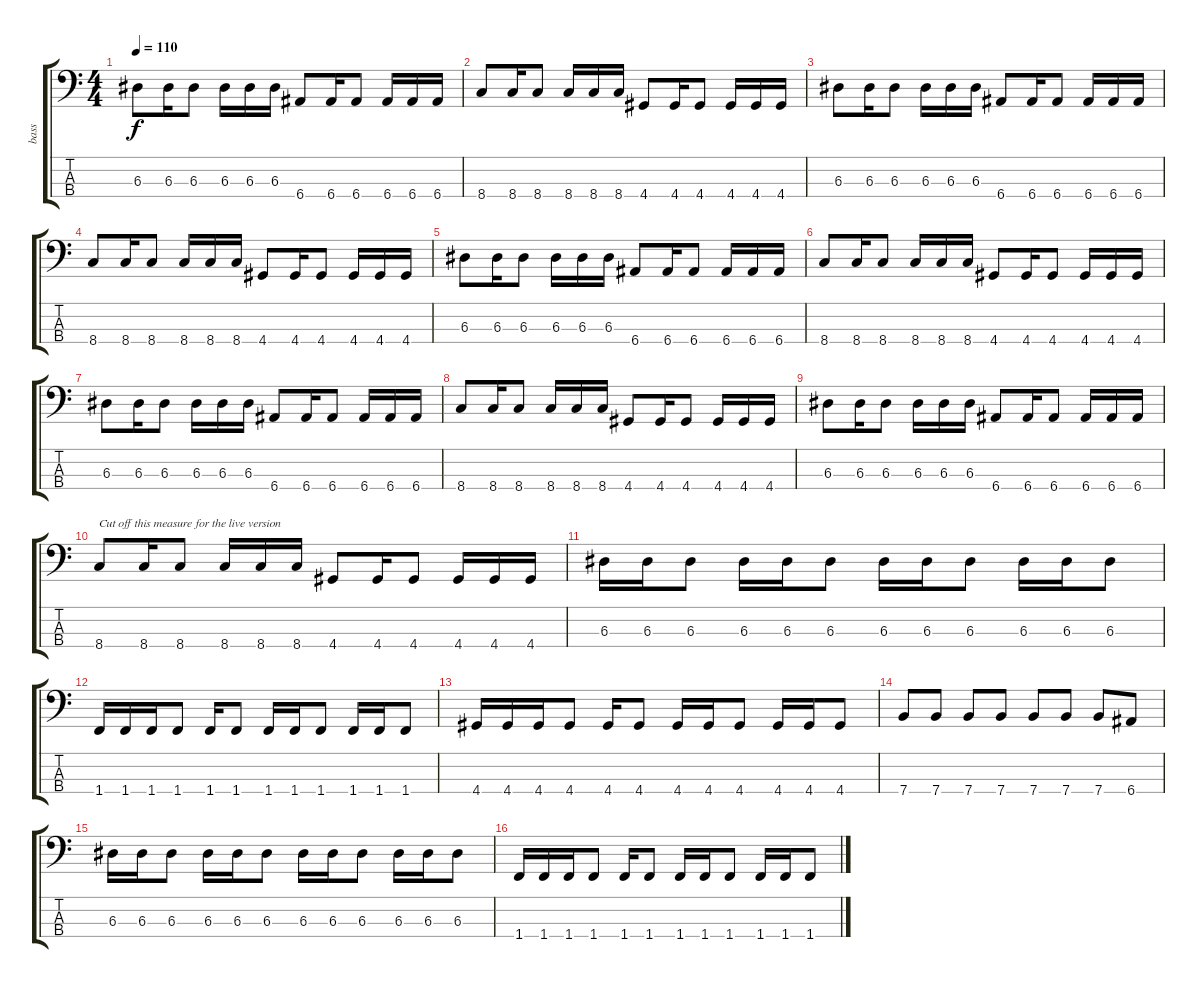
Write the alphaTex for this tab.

\track ("bass" "bass") {instrument electricbasspick}
\staff {score tabs}
\tuning (G2 D2 A1 E1) {hide}
\ts (4 4)
\tempo 110
\clef f4
\ks c
6.3.8{dy f} 6.3.16 6.3.8 6.3.16 6.3.16 6.3.16 6.4.8 6.4.16 6.4.8 6.4.16 6.4.16 6.4.16 |
8.4.8 8.4.16 8.4.8 8.4.16 8.4.16 8.4.16 4.4.8 4.4.16 4.4.8 4.4.16 4.4.16 4.4.16 |
6.3.8 6.3.16 6.3.8 6.3.16 6.3.16 6.3.16 6.4.8 6.4.16 6.4.8 6.4.16 6.4.16 6.4.16 |
8.4.8 8.4.16 8.4.8 8.4.16 8.4.16 8.4.16 4.4.8 4.4.16 4.4.8 4.4.16 4.4.16 4.4.16 |
6.3.8 6.3.16 6.3.8 6.3.16 6.3.16 6.3.16 6.4.8 6.4.16 6.4.8 6.4.16 6.4.16 6.4.16 |
8.4.8 8.4.16 8.4.8 8.4.16 8.4.16 8.4.16 4.4.8 4.4.16 4.4.8 4.4.16 4.4.16 4.4.16 |
6.3.8 6.3.16 6.3.8 6.3.16 6.3.16 6.3.16 6.4.8 6.4.16 6.4.8 6.4.16 6.4.16 6.4.16 |
8.4.8 8.4.16 8.4.8 8.4.16 8.4.16 8.4.16 4.4.8 4.4.16 4.4.8 4.4.16 4.4.16 4.4.16 |
6.3.8 6.3.16 6.3.8 6.3.16 6.3.16 6.3.16 6.4.8 6.4.16 6.4.8 6.4.16 6.4.16 6.4.16 |
8.4.8{txt "Cut off this measure for the live version"} 8.4.16 8.4.8 8.4.16 8.4.16 8.4.16 4.4.8 4.4.16 4.4.8 4.4.16 4.4.16 4.4.16 |
6.3.16 6.3.16 6.3.8 6.3.16 6.3.16 6.3.8 6.3.16 6.3.16 6.3.8 6.3.16 6.3.16 6.3.8 |
1.4.16 1.4.16 1.4.16 1.4.8 1.4.16 1.4.8 1.4.16 1.4.16 1.4.8 1.4.16 1.4.16 1.4.8 |
4.4.16 4.4.16 4.4.16 4.4.8 4.4.16 4.4.8 4.4.16 4.4.16 4.4.8 4.4.16 4.4.16 4.4.8 |
7.4.8 7.4.8 7.4.8 7.4.8 7.4.8 7.4.8 7.4.8 6.4.8 |
6.3.16 6.3.16 6.3.8 6.3.16 6.3.16 6.3.8 6.3.16 6.3.16 6.3.8 6.3.16 6.3.16 6.3.8 |
1.4.16 1.4.16 1.4.16 1.4.8 1.4.16 1.4.8 1.4.16 1.4.16 1.4.8 1.4.16 1.4.16 1.4.8
